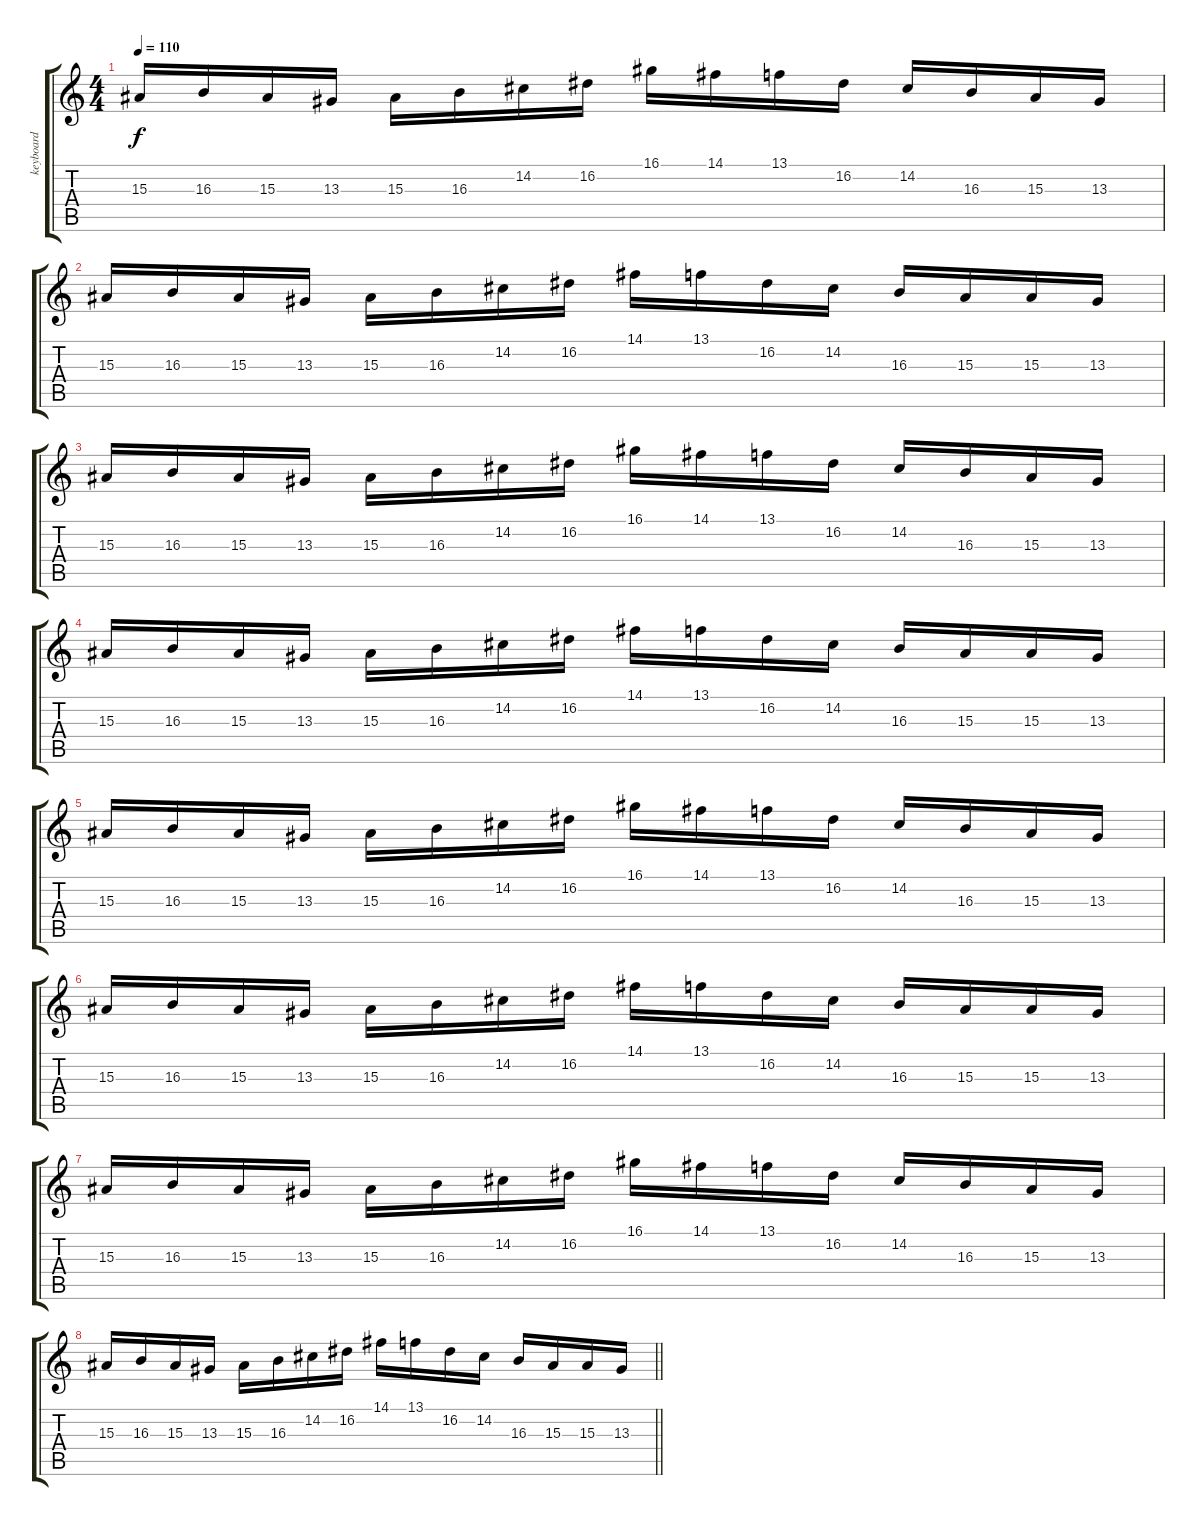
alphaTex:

\track ("keyboard" "keyboard") {instrument clarinet}
\staff {score tabs}
\tuning (E4 B3 G3 D3 A2 E2) {hide}
\ts (4 4)
\tempo 110
\clef g2
\ks c
15.3.16{dy f} 16.3.16 15.3.16 13.3.16 15.3.16 16.3.16 14.2.16 16.2.16 16.1.16 14.1.16 13.1.16 16.2.16 14.2.16 16.3.16 15.3.16 13.3.16 |
15.3.16 16.3.16 15.3.16 13.3.16 15.3.16 16.3.16 14.2.16 16.2.16 14.1.16 13.1.16 16.2.16 14.2.16 16.3.16 15.3.16 15.3.16 13.3.16 |
15.3.16 16.3.16 15.3.16 13.3.16 15.3.16 16.3.16 14.2.16 16.2.16 16.1.16 14.1.16 13.1.16 16.2.16 14.2.16 16.3.16 15.3.16 13.3.16 |
15.3.16 16.3.16 15.3.16 13.3.16 15.3.16 16.3.16 14.2.16 16.2.16 14.1.16 13.1.16 16.2.16 14.2.16 16.3.16 15.3.16 15.3.16 13.3.16 |
15.3.16 16.3.16 15.3.16 13.3.16 15.3.16 16.3.16 14.2.16 16.2.16 16.1.16 14.1.16 13.1.16 16.2.16 14.2.16 16.3.16 15.3.16 13.3.16 |
15.3.16 16.3.16 15.3.16 13.3.16 15.3.16 16.3.16 14.2.16 16.2.16 14.1.16 13.1.16 16.2.16 14.2.16 16.3.16 15.3.16 15.3.16 13.3.16 |
15.3.16 16.3.16 15.3.16 13.3.16 15.3.16 16.3.16 14.2.16 16.2.16 16.1.16 14.1.16 13.1.16 16.2.16 14.2.16 16.3.16 15.3.16 13.3.16 |
\barLineRight lightlight
15.3.16 16.3.16 15.3.16 13.3.16 15.3.16 16.3.16 14.2.16 16.2.16 14.1.16 13.1.16 16.2.16 14.2.16 16.3.16 15.3.16 15.3.16 13.3.16
